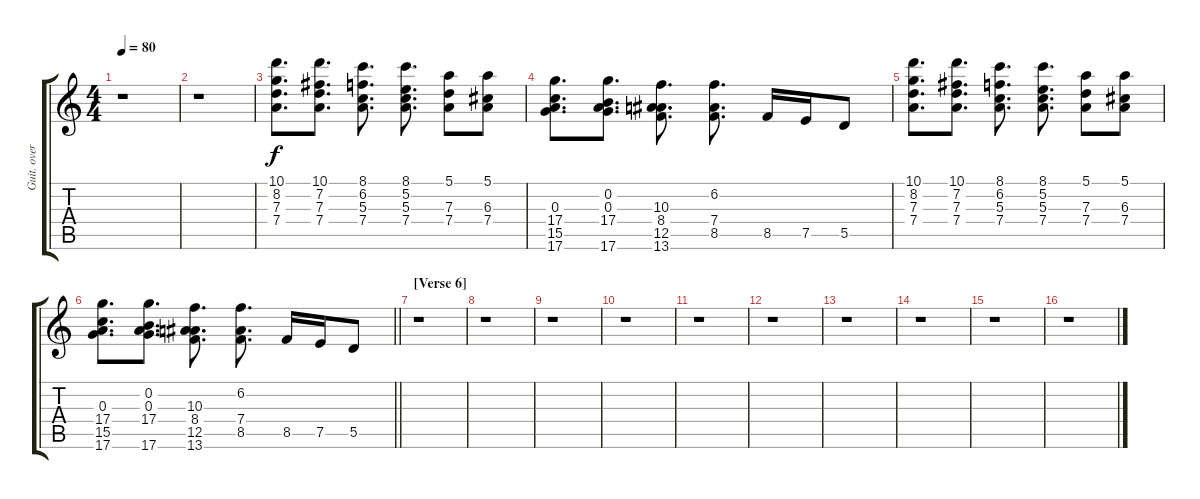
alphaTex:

\track ("Guit. overdub" "Guit. over") {instrument overdrivenguitar}
\staff {score tabs}
\tuning (E4 B3 G3 D3 A2 E2) {hide}
\ts (4 4)
\tempo 80
\clef g2
\ks c
r.1{dy f} |
r.1 |
(10.1 8.2 7.3 7.4).8{d} (10.1 7.2 7.3 7.4).8{d} (8.1 6.2 5.3 7.4).8{d} (8.1 5.2 5.3 7.4).8{d} (5.1 7.3 7.4).8 (5.1 6.3 7.4).8 |
(0.3 17.4 15.5 17.6).8{d} (0.2 0.3 17.4 17.6).8{d} (10.3 8.4 12.5 13.6).8{d} (6.2 7.4 8.5).8{d} 8.5.16 7.5.16 5.5.8 |
(10.1 8.2 7.3 7.4).8{d} (10.1 7.2 7.3 7.4).8{d} (8.1 6.2 5.3 7.4).8{d} (8.1 5.2 5.3 7.4).8{d} (5.1 7.3 7.4).8 (5.1 6.3 7.4).8 |
\barLineRight lightlight
(0.3 17.4 15.5 17.6).8{d} (0.2 0.3 17.4 17.6).8{d} (10.3 8.4 12.5 13.6).8{d} (6.2 7.4 8.5).8{d} 8.5.16 7.5.16 5.5.8 |
\section ("" "[Verse 6]")
r.1 |
r.1 |
r.1 |
r.1 |
r.1 |
r.1 |
r.1 |
r.1 |
r.1 |
r.1
